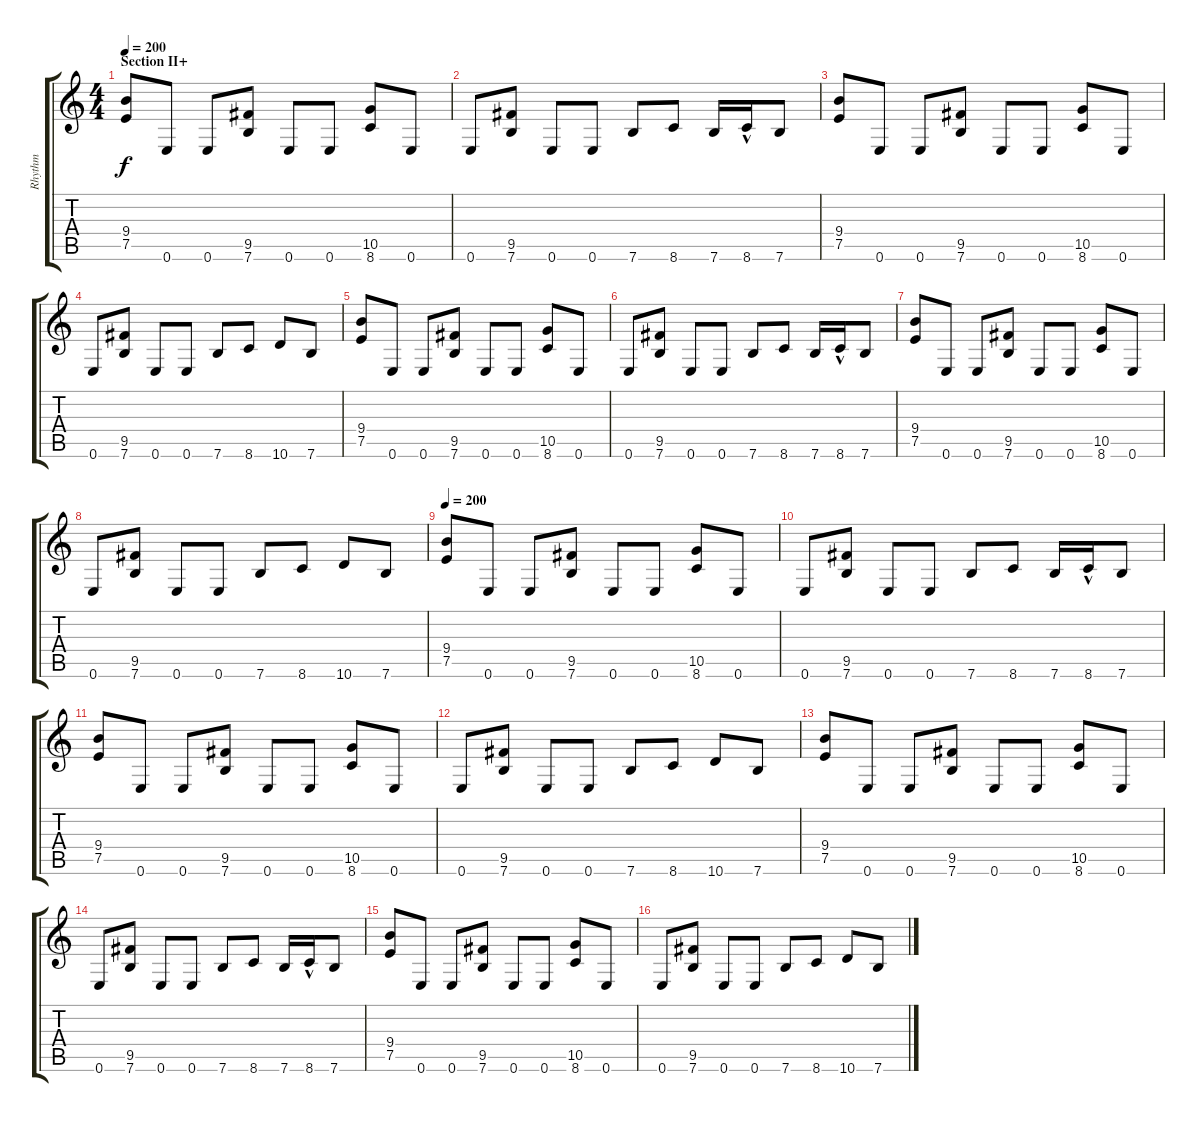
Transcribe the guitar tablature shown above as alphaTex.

\track ("Rhythm" "Rhythm") {instrument distortionguitar}
\staff {score tabs}
\tuning (E4 B3 G3 D3 A2 E2) {hide}
\ts (4 4)
\section ("" "Section II+")
\tempo 200
\clef g2
\ks c
(9.4 7.5).8{dy f} 0.6.8 0.6.8 (9.5 7.6).8 0.6.8 0.6.8 (10.5 8.6).8 0.6.8 |
0.6.8 (9.5 7.6).8 0.6.8 0.6.8 7.6.8 8.6.8 7.6.16 8.6{hac}.16 7.6.8 |
(9.4 7.5).8 0.6.8 0.6.8 (9.5 7.6).8 0.6.8 0.6.8 (10.5 8.6).8 0.6.8 |
0.6.8 (9.5 7.6).8 0.6.8 0.6.8 7.6.8 8.6.8 10.6.8 7.6.8 |
(9.4 7.5).8 0.6.8 0.6.8 (9.5 7.6).8 0.6.8 0.6.8 (10.5 8.6).8 0.6.8 |
0.6.8 (9.5 7.6).8 0.6.8 0.6.8 7.6.8 8.6.8 7.6.16 8.6{hac}.16 7.6.8 |
(9.4 7.5).8 0.6.8 0.6.8 (9.5 7.6).8 0.6.8 0.6.8 (10.5 8.6).8 0.6.8 |
0.6.8 (9.5 7.6).8 0.6.8 0.6.8 7.6.8 8.6.8 10.6.8 7.6.8 |
\tempo 200
(9.4 7.5).8 0.6.8 0.6.8 (9.5 7.6).8 0.6.8 0.6.8 (10.5 8.6).8 0.6.8 |
0.6.8 (9.5 7.6).8 0.6.8 0.6.8 7.6.8 8.6.8 7.6.16 8.6{hac}.16 7.6.8 |
(9.4 7.5).8 0.6.8 0.6.8 (9.5 7.6).8 0.6.8 0.6.8 (10.5 8.6).8 0.6.8 |
0.6.8 (9.5 7.6).8 0.6.8 0.6.8 7.6.8 8.6.8 10.6.8 7.6.8 |
(9.4 7.5).8 0.6.8 0.6.8 (9.5 7.6).8 0.6.8 0.6.8 (10.5 8.6).8 0.6.8 |
0.6.8 (9.5 7.6).8 0.6.8 0.6.8 7.6.8 8.6.8 7.6.16 8.6{hac}.16 7.6.8 |
(9.4 7.5).8 0.6.8 0.6.8 (9.5 7.6).8 0.6.8 0.6.8 (10.5 8.6).8 0.6.8 |
0.6.8 (9.5 7.6).8 0.6.8 0.6.8 7.6.8 8.6.8 10.6.8 7.6.8
